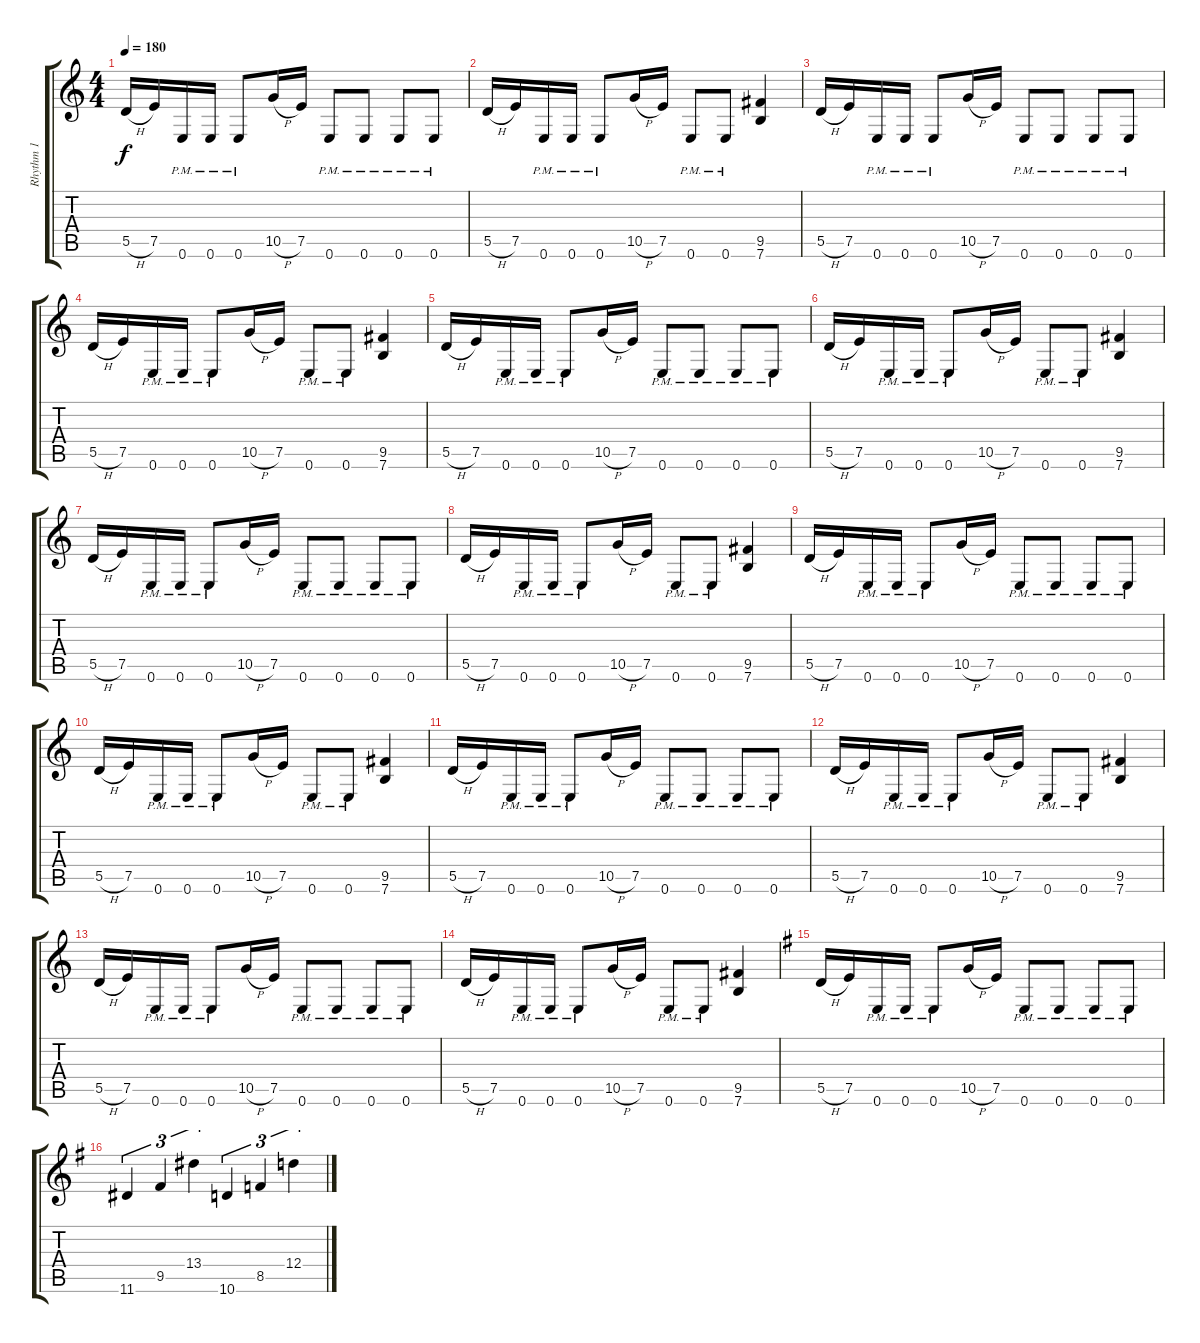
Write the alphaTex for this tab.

\track ("Rhythm 1" "Rhythm 1") {instrument distortionguitar}
\staff {score tabs}
\tuning (E4 B3 G3 D3 A2 E2) {hide}
\ts (4 4)
\tempo 180
\clef g2
\ks c
5.5{h}.16{dy f} 7.5.16 0.6{pm}.16 0.6{pm}.16 0.6{pm}.8 10.5{h}.16 7.5.16 0.6{pm}.8 0.6{pm}.8 0.6{pm}.8 0.6{pm}.8 |
5.5{h}.16 7.5.16 0.6{pm}.16 0.6{pm}.16 0.6{pm}.8 10.5{h}.16 7.5.16 0.6{pm}.8 0.6{pm}.8 (9.5 7.6).4 |
5.5{h}.16 7.5.16 0.6{pm}.16 0.6{pm}.16 0.6{pm}.8 10.5{h}.16 7.5.16 0.6{pm}.8 0.6{pm}.8 0.6{pm}.8 0.6{pm}.8 |
5.5{h}.16 7.5.16 0.6{pm}.16 0.6{pm}.16 0.6{pm}.8 10.5{h}.16 7.5.16 0.6{pm}.8 0.6{pm}.8 (9.5 7.6).4 |
5.5{h}.16 7.5.16 0.6{pm}.16 0.6{pm}.16 0.6{pm}.8 10.5{h}.16 7.5.16 0.6{pm}.8 0.6{pm}.8 0.6{pm}.8 0.6{pm}.8 |
5.5{h}.16 7.5.16 0.6{pm}.16 0.6{pm}.16 0.6{pm}.8 10.5{h}.16 7.5.16 0.6{pm}.8 0.6{pm}.8 (9.5 7.6).4 |
5.5{h}.16 7.5.16 0.6{pm}.16 0.6{pm}.16 0.6{pm}.8 10.5{h}.16 7.5.16 0.6{pm}.8 0.6{pm}.8 0.6{pm}.8 0.6{pm}.8 |
5.5{h}.16 7.5.16 0.6{pm}.16 0.6{pm}.16 0.6{pm}.8 10.5{h}.16 7.5.16 0.6{pm}.8 0.6{pm}.8 (9.5 7.6).4 |
5.5{h}.16 7.5.16 0.6{pm}.16 0.6{pm}.16 0.6{pm}.8 10.5{h}.16 7.5.16 0.6{pm}.8 0.6{pm}.8 0.6{pm}.8 0.6{pm}.8 |
5.5{h}.16 7.5.16 0.6{pm}.16 0.6{pm}.16 0.6{pm}.8 10.5{h}.16 7.5.16 0.6{pm}.8 0.6{pm}.8 (9.5 7.6).4 |
5.5{h}.16 7.5.16 0.6{pm}.16 0.6{pm}.16 0.6{pm}.8 10.5{h}.16 7.5.16 0.6{pm}.8 0.6{pm}.8 0.6{pm}.8 0.6{pm}.8 |
5.5{h}.16 7.5.16 0.6{pm}.16 0.6{pm}.16 0.6{pm}.8 10.5{h}.16 7.5.16 0.6{pm}.8 0.6{pm}.8 (9.5 7.6).4 |
5.5{h}.16 7.5.16 0.6{pm}.16 0.6{pm}.16 0.6{pm}.8 10.5{h}.16 7.5.16 0.6{pm}.8 0.6{pm}.8 0.6{pm}.8 0.6{pm}.8 |
5.5{h}.16 7.5.16 0.6{pm}.16 0.6{pm}.16 0.6{pm}.8 10.5{h}.16 7.5.16 0.6{pm}.8 0.6{pm}.8 (9.5 7.6).4 |
\ks g
5.5{h}.16 7.5.16 0.6{pm}.16 0.6{pm}.16 0.6{pm}.8 10.5{h}.16 7.5.16 0.6{pm}.8 0.6{pm}.8 0.6{pm}.8 0.6{pm}.8 |
11.6.4{tu (3 2)} 9.5.4{tu (3 2)} 13.4.4{tu (3 2)} 10.6.4{tu (3 2)} 8.5.4{tu (3 2)} 12.4.4{tu (3 2)}
